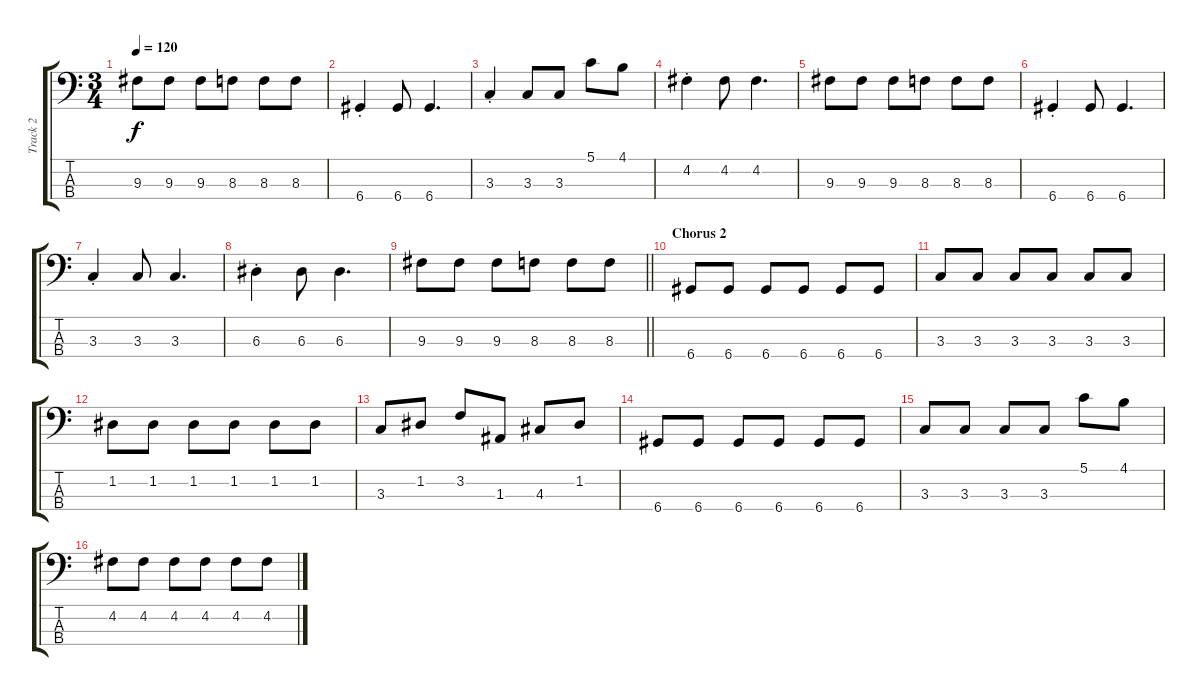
\track ("Track 2" "Track 2") {instrument electricbassfinger}
\staff {score tabs}
\tuning (G2 D2 A1 D1) {hide}
\ts (3 4)
\tempo 120
\clef f4
\ks c
9.3.8{dy f} 9.3.8 9.3.8 8.3.8 8.3.8 8.3.8 |
6.4{st}.4 6.4.8 6.4.4{d} |
3.3{st}.4 3.3.8 3.3.8 5.1.8 4.1.8 |
4.2{st}.4 4.2.8 4.2.4{d} |
9.3.8 9.3.8 9.3.8 8.3.8 8.3.8 8.3.8 |
6.4{st}.4 6.4.8 6.4.4{d} |
3.3{st}.4 3.3.8 3.3.4{d} |
6.3{st}.4 6.3.8 6.3.4{d} |
\barLineRight lightlight
9.3.8 9.3.8 9.3.8 8.3.8 8.3.8 8.3.8 |
\section ("" "Chorus 2")
6.4.8 6.4.8 6.4.8 6.4.8 6.4.8 6.4.8 |
3.3.8 3.3.8 3.3.8 3.3.8 3.3.8 3.3.8 |
1.2.8 1.2.8 1.2.8 1.2.8 1.2.8 1.2.8 |
3.3.8 1.2.8 3.2.8 1.3.8 4.3.8 1.2.8 |
6.4.8 6.4.8 6.4.8 6.4.8 6.4.8 6.4.8 |
3.3.8 3.3.8 3.3.8 3.3.8 5.1.8 4.1.8 |
4.2.8 4.2.8 4.2.8 4.2.8 4.2.8 4.2.8
